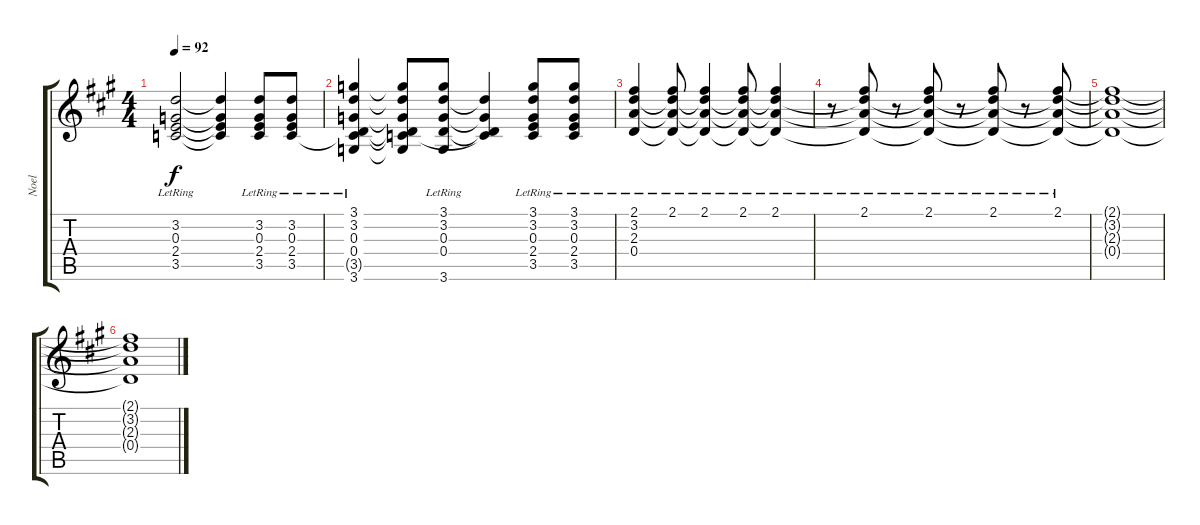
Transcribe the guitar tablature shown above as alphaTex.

\track ("Noel" "Noel") {instrument overdrivenguitar}
\staff {score tabs}
\tuning (E4 B3 G3 D3 A2 E2) {hide}
\ts (4 4)
\tempo 92
\clef g2
\ks a
(3.2{lr} 0.3 2.4 3.5).2{dy f} (3.2{t} 0.3{t} 2.4{t} 3.5{t}).4 (3.2{lr} 0.3 2.4 3.5).8 (3.2{lr} 0.3 2.4 3.5).8 |
(3.1{lr} 3.2 0.3 0.4 3.5{t} 3.6).4 (3.1{t} 3.2{t} 0.3{t} 0.4{t} 3.5{t} 3.6{t}).8 (3.1 3.2{lr} 0.3 0.4 3.6).8 (3.2{t} 0.3{t} 0.4{t} 3.5{t}).4 (3.1 3.2{lr} 0.3 2.4 3.5).8 (3.1 3.2{lr} 0.3 2.4 3.5).8 |
(2.1 3.2 2.3{lr} 0.4).4 (2.1{lr} 3.2{t} 2.3{t} 0.4{t}).8 (2.1{lr} 3.2{t} 2.3{t} 0.4{t}).4 (2.1{lr} 3.2{t} 2.3{t} 0.4{t}).8 (2.1{lr} 3.2{t} 2.3{t} 0.4{t}).4 |
r.8 (2.1{lr} 3.2{t} 2.3{t} 0.4{t}).8 r.8 (2.1{lr} 3.2{t} 2.3{t} 0.4{t}).8 r.8 (2.1{lr} 3.2{t} 2.3{t} 0.4{t}).8 r.8 (2.1{lr} 3.2{t} 2.3{t} 0.4{t}).8 |
(2.1{t} 3.2{t} 2.3{t} 0.4{t}).1 |
(2.1{t} 3.2{t} 2.3{t} 0.4{t}).1
